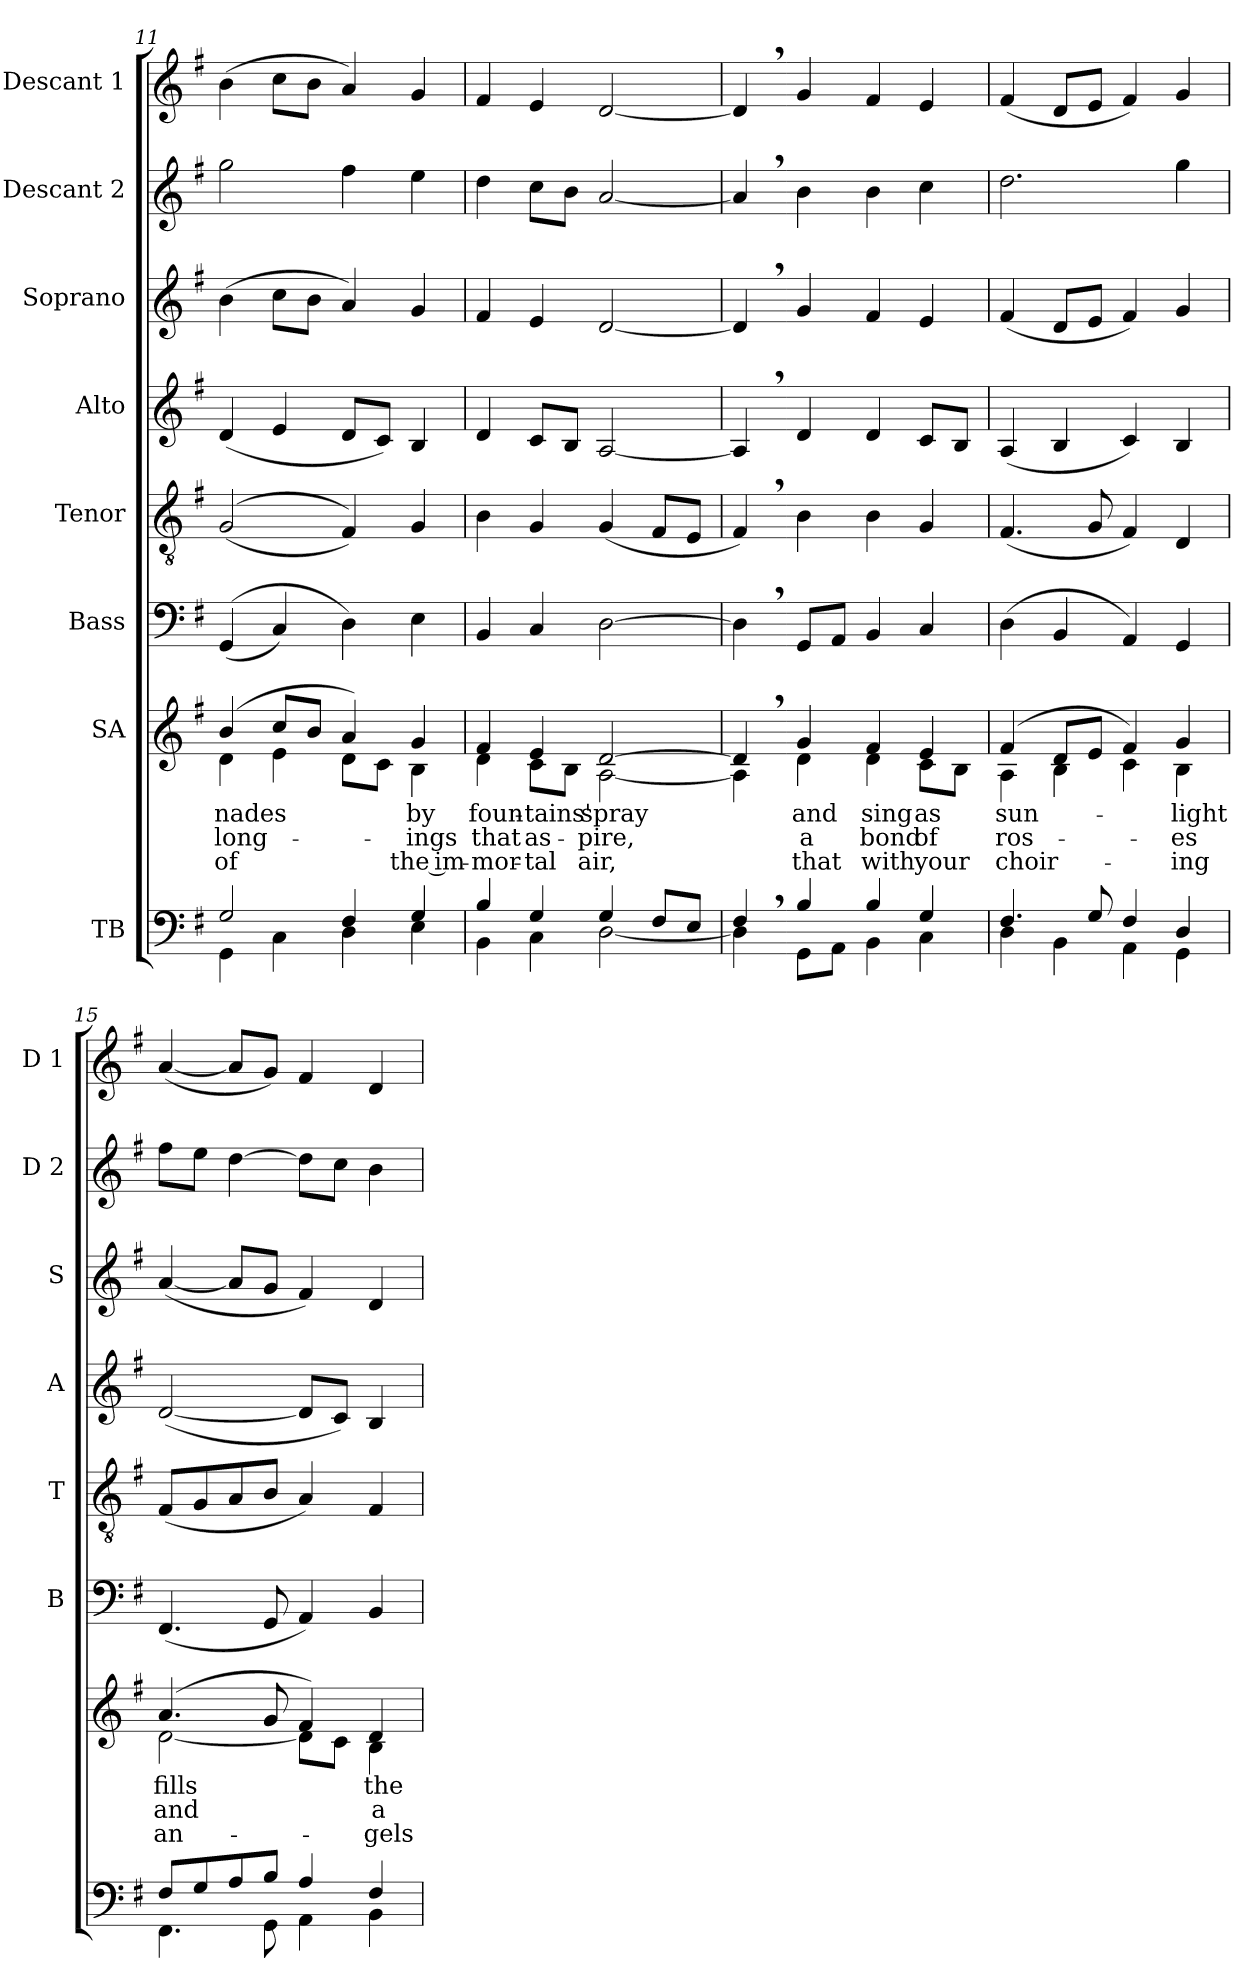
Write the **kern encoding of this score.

**kern	**kern	**text	**text	**text	**kern	**kern	**kern	**kern	**kern	**kern
*part8	*part7	*part7	*part7	*part7	*part6	*part5	*part4	*part3	*part2	*part1
*staff8	*staff7	*staff7	*staff7	*staff7	*staff6	*staff5	*staff4	*staff3	*staff2	*staff1
*I"TB	*I"SA	*	*	*	*I"Bass	*I"Tenor	*I"Alto	*I"Soprano	*I"Descant 2	*I"Descant 1
*	*	*	*	*	*I'B	*I'T	*I'A	*I'S	*I'D 2	*I'D 1
*clefF4	*clefG2	*	*	*	*clefF4	*clefGv2	*clefG2	*clefG2	*clefG2	*clefG2
*k[f#]	*k[f#]	*	*	*	*k[f#]	*k[f#]	*k[f#]	*k[f#]	*k[f#]	*k[f#]
*G:	*G:	*	*	*	*G:	*G:	*G:	*G:	*G:	*G:
=11	=11	=11	=11	=11	=11	=11	=11	=11	=11	=11
*^	*	*	*	*	*	*	*	*	*	*
!	!	!	!LO:LY:b	!LO:LY:b	!LO:LY:b	!	!	!	!	!	!
*	*	*^	*	*	*	*	*	*	*	*	*
2G/	4GG\	(>4b/	4d\	-nades	long-	of	(>(<4GG/	(<(>2G/	(>4d/	(>4b\	2gg\	(>4b\
.	4C\	8cc/L	4e\	.	.	.	4C/)	.	4e/	8cc\L	.	8cc\L
.	.	8b/J	.	.	.	.	.	.	.	8b\J	.	8b\J
4F#/	4D\	4a/)	8d\L	.	.	.	4D\)	4F#/))	8d/L	4a/)	4ff#\	4a/)
.	.	.	8c\J	.	.	.	.	.	8c/J)	.	.	.
!	!	!	!	!LO:LY:b	!LO:LY:b	!LO:LY:b	!	!	!	!	!	!
4G/	4E\	4g/	4B\	by	-ings	the im-	4E\	4G/	4B/	4g/	4ee\	4g/
=12	=12	=12	=12	=12	=12	=12	=12	=12	=12	=12	=12	=12
!	!	!	!	!LO:LY:b	!LO:LY:b	!LO:LY:b	!	!	!	!	!	!
4B/	4BB\	4f#/	4d\	foun-	that	-mor-	4BB/	4B\	4d/	4f#/	4dd\	4f#/
!	!	!	!	!LO:LY:b	!LO:LY:b	!LO:LY:b	!	!	!	!	!	!
4G/	4C\	4e/	8c\L	-tains'	as-	-tal	4C/	4G/	8c/L	4e/	8cc\L	4e/
.	.	.	8B\J	.	.	.	.	.	8B/J	.	8b\J	.
!	!	!	!	!LO:LY:b	!LO:LY:b	!LO:LY:b	!	!	!	!	!	!
4G/	[<2D\	[>2d/	[<2A\	spray	-pire,	air,	[2D\	(>4G/	[2A/	[2d/	[2a/	[2d/
8F#/L	.	.	.	.	.	.	.	8F#/L	.	.	.	.
8E/J	.	.	.	.	.	.	.	8E/J	.	.	.	.
=12X3	=12X3	=12X3	=12X3	=12X3	=12X3	=12X3	=12X3	=12X3	=12X3	=12X3	=12X3	=12X3
4F#,>/	4D\]	4d,>/]	4A\]	.	.	.	4D,>\]	4F#,>/)	4A,>/]	4d,>/]	4a,>/]	4d,>/]
!!LO:LB:g=z
=13-	=13-	=13-	=13-	=13-	=13-	=13-	=13-	=13-	=13-	=13-	=13-	=13-
!	!	!	!	!LO:LY:b	!LO:LY:b	!LO:LY:b	!	!	!	!	!	!
4B/	8GG\L	4g/	4d\	and	a	that	8GG/L	4B\	4d/	4g/	4b\	4g/
.	8AA\J	.	.	.	.	.	8AA/J	.	.	.	.	.
!	!	!	!	!LO:LY:b	!LO:LY:b	!LO:LY:b	!	!	!	!	!	!
4B/	4BB\	4f#/	4d\	sing	bond	with	4BB/	4B\	4d/	4f#/	4b\	4f#/
!	!	!	!	!LO:LY:b	!LO:LY:b	!LO:LY:b	!	!	!	!	!	!
4G/	4C\	4e/	8c\L	as	of	your	4C/	4G/	8c/L	4e/	4cc\	4e/
.	.	.	8B\J	.	.	.	.	.	8B/J	.	.	.
=14	=14	=14	=14	=14	=14	=14	=14	=14	=14	=14	=14	=14
!	!	!	!	!LO:LY:b	!LO:LY:b	!LO:LY:b	!	!	!	!	!	!
4.F#/	4D\	(>4f#/	4A\	sun-	ros-	choir-	(>4D\	(>4.F#/	(>4A/	(>4f#/	2.dd\	(>4f#/
.	4BB\	8d/L	4B\	.	.	.	4BB/	.	4B/	8d/L	.	8d/L
8G/	.	8e/J	.	.	.	.	.	8G/	.	8e/J	.	8e/J
4F#/	4AA\	4f#/)	4c\	.	.	.	4AA/)	4F#/)	4c/)	4f#/)	.	4f#/)
!	!	!	!	!LO:LY:b	!LO:LY:b	!LO:LY:b	!	!	!	!	!	!
4D/	4GG\	4g/	4B\	-light	-es	-ing	4GG/	4D/	4B/	4g/	4gg\	4g/
=15	=15	=15	=15	=15	=15	=15	=15	=15	=15	=15	=15	=15
!	!	!	!	!LO:LY:b	!LO:LY:b	!LO:LY:b	!	!	!	!	!	!
8F#/L	4.FF#\	(>4.a/	[<2d\	fills	and	an-	(>4.FF#/	(>8F#/L	(>[2d/	(>[4a/	8ff#\L	(>[4a/
8G/	.	.	.	.	.	.	.	8G/	.	.	8ee\J	.
8A/	.	.	.	.	.	.	.	8A/	.	8a/L]	[4dd\	8a/L]
8B/J	8GG\	8g/	.	.	.	.	8GG/	8B/J	.	8g/J	.	8g/J)
4A/	4AA\	4f#/)	8d\L]	.	.	.	4AA/)	4A/)	8d/L]	4f#/)	8dd\L]	4f#/
.	.	.	8c\J	.	.	.	.	.	8c/J)	.	8cc\J	.
!	!	!	!	!LO:LY:b	!LO:LY:b	!LO:LY:b	!	!	!	!	!	!
4F#/	4BB\	4d/	4B\	the	a	-gels	4BB/	4F#/	4B/	4d/	4b\	4d/
*v	*v	*	*	*	*	*	*	*	*	*	*	*
*	*v	*v	*	*	*	*	*	*	*	*	*
=	=	=	=	=	=	=	=	=	=	=
*-	*-	*-	*-	*-	*-	*-	*-	*-	*-	*-
